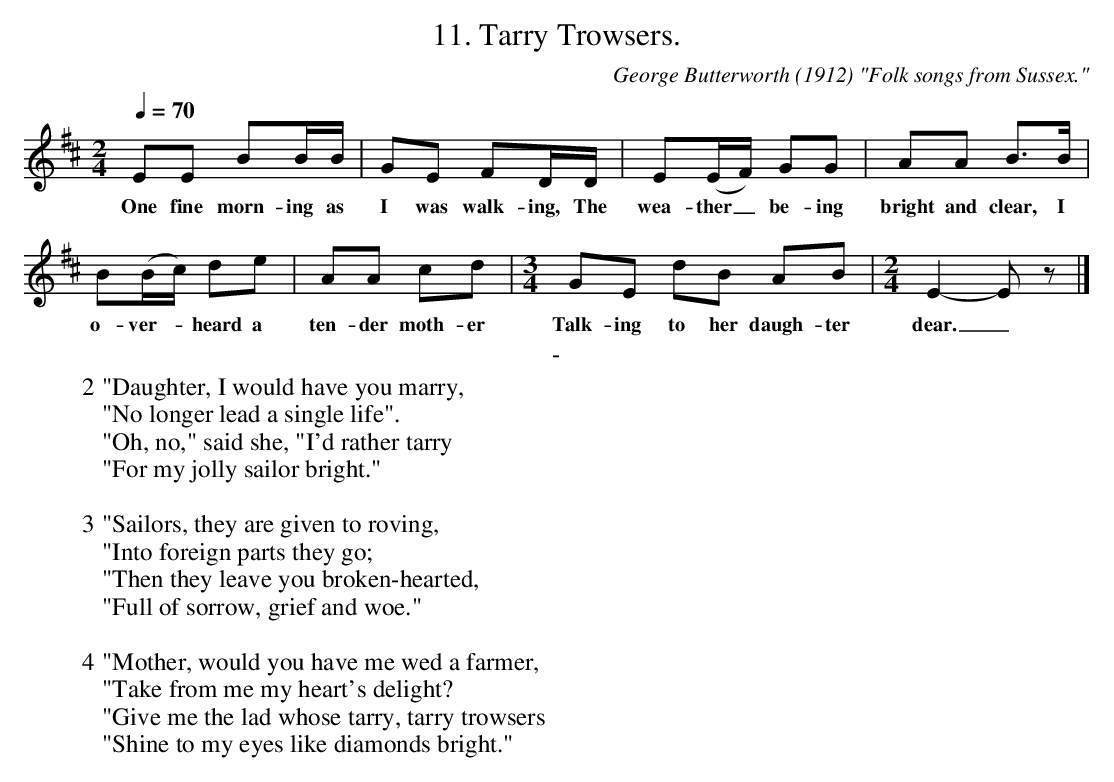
X:1
T:11. Tarry Trowsers.
C:George Butterworth (1912) "Folk songs from Sussex."
L:1/8
Q:1/4=70
M:2/4
K:Edor
EE BB/B/ | GE FD/D/ | E(E/F/) GG | AA B>B |$
w: One fine morn- ing as | I was walk- ing, The | wea- ther _ be- ing | bright and clear, I|
 B(B/c/) de | AA cd |[M:3/4] GE dB AB |[M:2/4] E2- E z |]
w:o- ver- * heard a | ten- der moth- er | Talk- ing to her daugh- ter | dear._ |
T:-
W: 2 "Daughter, I would have you marry,
W: "No longer lead a single life".
W: "Oh, no," said she, "I'd rather tarry
W: "For my jolly sailor bright."
W:
W: 3 "Sailors, they are given to roving,
W: "Into foreign parts they go;
W: "Then they leave you broken-hearted,
W: "Full of sorrow, grief and woe."
W:
W: 4 "Mother, would you have me wed a farmer,
W: "Take from me my heart's delight?
W: "Give me the lad whose tarry, tarry trowsers
W: "Shine to my eyes like diamonds bright."
